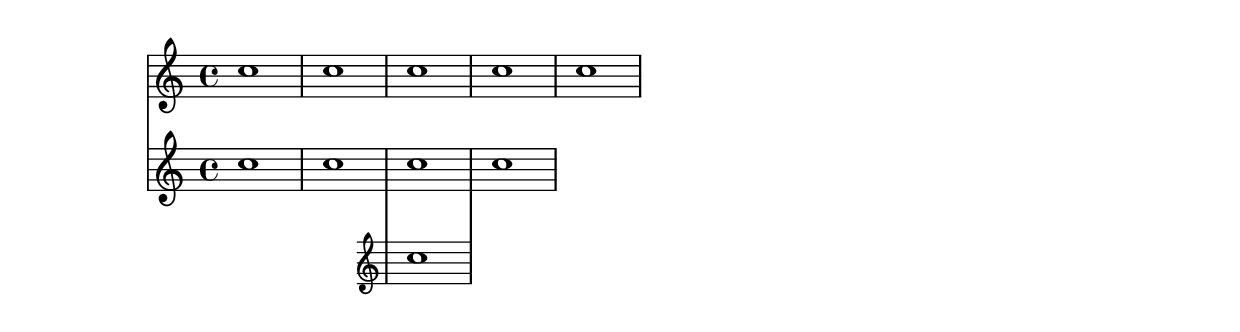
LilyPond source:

%% Do not edit this file; it is automatically
%% generated from LSR http://lsr.dsi.unimi.it
%% This file is in the public domain.
\version "2.13.20"

\header {
  lsrtags = "staff-notation, contexts-and-engravers"

%% Translation of GIT committish: e0aa246e0ed1a86dc41a99ab79bff822d3320aa7
  texidoces = "
Se puede añadir (posiblemente de forma temporal) un pentagrama
nuevo una vez que la pieza ha comenzado.

"
  doctitlees = "Añadir un pentagrama nuevo"

  texidoc = "
An extra staff can be added (possibly temporarily) after the start of a
piece.

"
  doctitle = "Adding an extra staff"
} % begin verbatim

\score {
  <<
    \new Staff \relative c'' { c1 | c | c | c | c }
    \new StaffGroup \relative c'' {
      \new Staff {
        c1 | c <<
          c1
          \new Staff {
            \once \override Staff.TimeSignature #'stencil = ##f
            c1
          }
        >>
        c1
      }
    }
  >>
}

